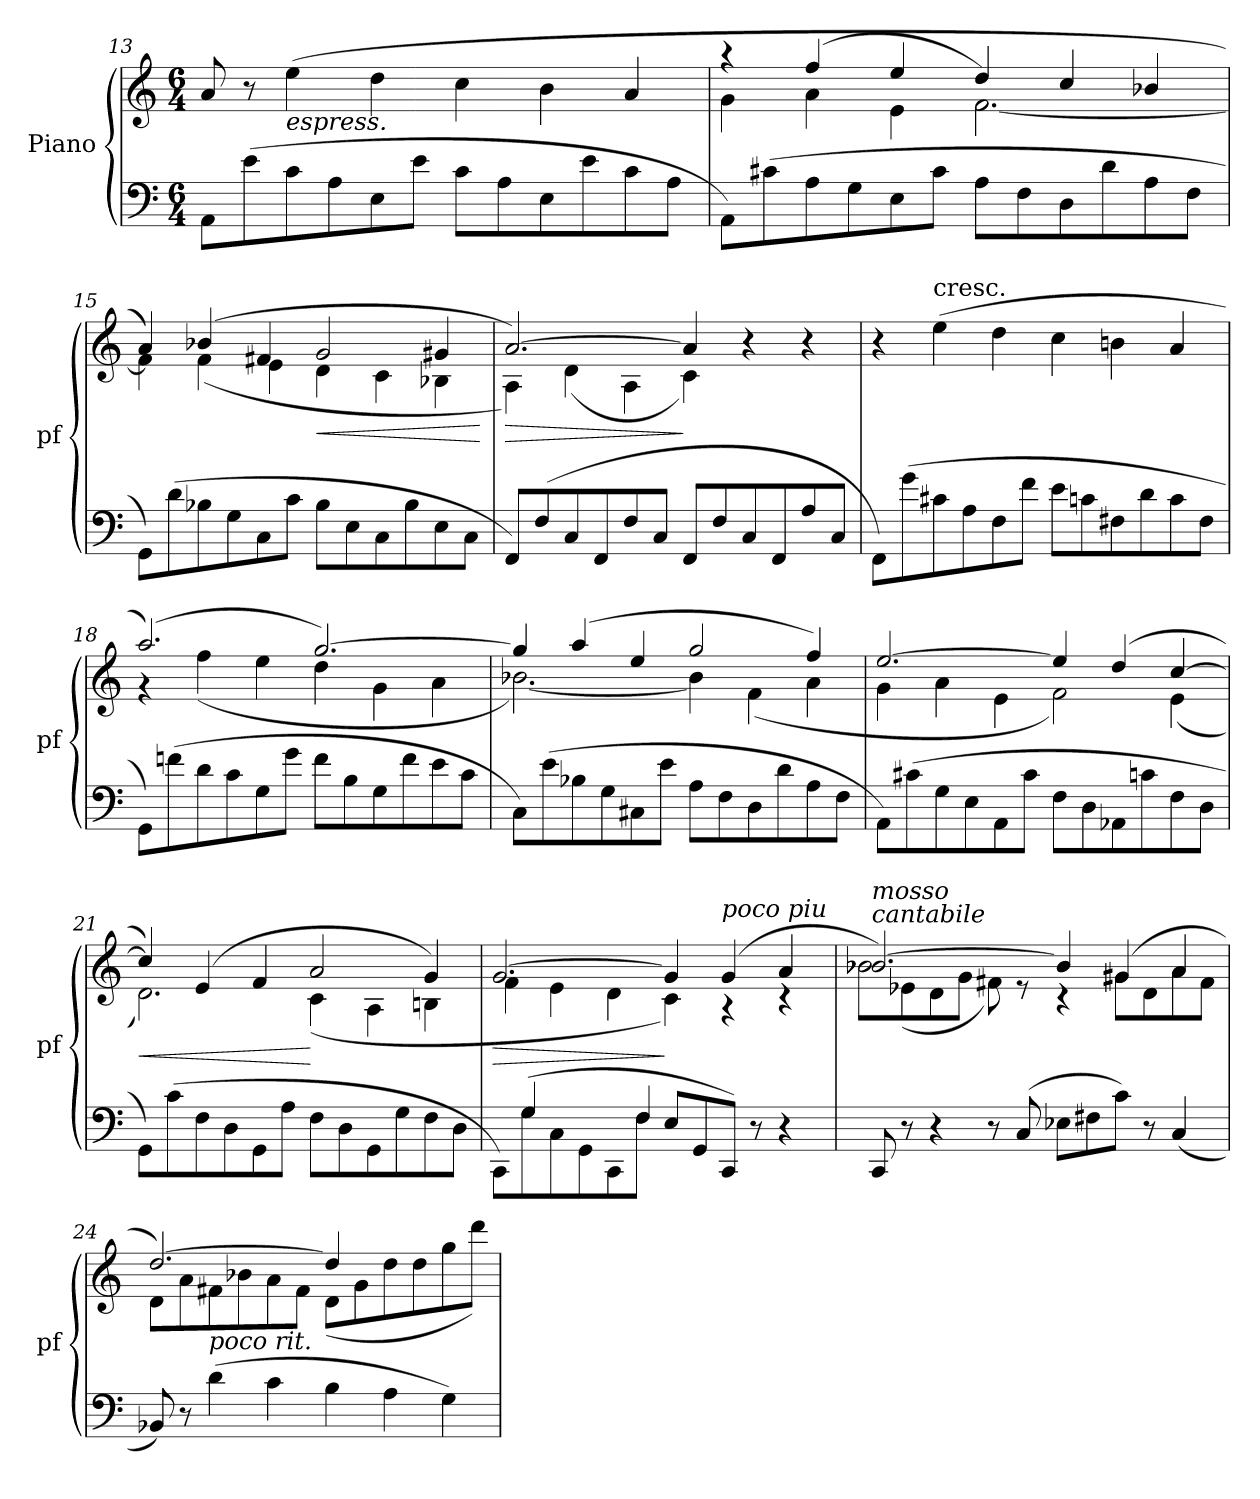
**kern	**kern	**dynam
*part2	*part1	*part1
*staff2	*staff1	*staff1
*I"Piano	*I"Piano	*
*I'pf	*I'pf	*
*clefF4	*clefG2	*
*k[]	*k[]	*
*a:	*a:	*
*M6/4	*M6/4	*
=13	=13	=13
8AA\L	8a/	.
(8e\	8r	.
!	!LO:TX:b:i:t=espress.	!
8c\	(<4ee\	.
8A\	.	.
8E\	4dd\	.
8e\J	.	.
8c\L	4cc\	.
8A\	.	.
8E\	4b\	.
8e\	.	.
8c\	4a/	.
8A\J	.	.
=14	=14	=14
*	*^	*
8AA\L)	4r	4g\	.
(8c#X\	.	.	.
8A\	(4ff/	4a\	.
8G\	.	.	.
8E\	4ee/	4e\	.
8c#\J	.	.	.
8A\L	4dd/	[2.f\)	.
8F\	.	.	.
8D\	4cc/	.	.
8d\	.	.	.
8A\	4b-X/	.	.
8F\J	.	.	.
=15	=15	=15	=15
8GG\L)	4a/)	4f\]	.
(8d\	.	.	.
8B-X\	(4b-X/	(4f\	.
8G\	.	.	.
8C\	4f#X/	4e\	.
8c\J	.	.	.
!	!	!	!LO:HP:b
8B-\L	2g/	4d\	<
8E\	.	.	.
8C\	.	4c\	.
8B-\	.	.	.
8E\	4g#X/	4B-X\	.
8C\J	.	.	.
*	*v	*v	*
.	.	[
=16	=16	=16
*	*^	*
!	!	!	!LO:HP:b
8FF/L)	[2.a/)	4A\)	>
(<8F/	.	.	.
8C/	.	(4d\	.
8FF/	.	.	.
8F/	.	4A\	.
8C/J	.	.	.
8FF/L	4a/]	4c\)	]
8F/	.	.	.
8C/	4r	2ryy	.
8FF/	.	.	.
8A/	4r	.	.
8C/J	.	.	.
*	*v	*v	*
=17	=17	=17
8FF\L)	4r	.
(8g\	.	.
!	!LO:TX:t=cresc.	!
8c#X\	(4ee\	.
8A\	.	.
8F\	4dd\	.
8f\J	.	.
8e\L	4cc\	.
8cn\	.	.
8F#X\	4bn\	.
8d\	.	.
8c\	4a/	.
8F#\J	.	.
=18	=18	=18
*	*^	*
8GG\L)	(2.aa/)	4r	.
(8fn\	.	.	.
8d\	.	(4ff\	.
8c\	.	.	.
8G\	.	4ee\	.
8g\J	.	.	.
8f\L	[2.gg/)	4dd\	.
8B\	.	.	.
8G\	.	4g\	.
8f\	.	.	.
8e\	.	4a\	.
8c\J	.	.	.
=19	=19	=19	=19
8C\L)	4gg/]	[2.b-X\)	.
(8e\	.	.	.
8B-X\	(4aa/	.	.
8G\	.	.	.
8C#X\	4ee/	.	.
8e\J	.	.	.
8A\L	2gg/	4b-\]	.
8F\	.	.	.
8D\	.	(4f\	.
8d\	.	.	.
8A\	4ff/)	4a\	.
8F\J	.	.	.
=20	=20	=20	=20
8AA\L)	[2.ee/	4g\	.
(8c#X\	.	.	.
8G\	.	4a\	.
8E\	.	.	.
8AA\	.	4e\	.
8c#\J	.	.	.
8F\L	4ee/]	2f\)	.
8D\	.	.	.
8AA-X\	(4dd/	.	.
8cn\	.	.	.
8F\	[4cc/	(4e\	.
8D\J	.	.	.
=21	=21	=21	=21
!	!	!	!LO:HP:b
8GG\L)	4cc/])	2.d\)	<
(8c\	.	.	.
8F\	(4e/	.	.
8D\	.	.	.
8GG\	4f/	.	.
8A\J	.	.	.
8F\L	2a/	(4c\	[
8D\	.	.	.
8GG\	.	4A\	.
8G\	.	.	.
8F\	4g/)	4Bn\	.
8D\J	.	.	.
=22	=22	=22	=22
*^	*	*	*
!	!	!	!	!LO:HP:b
8CC\L)	8ryy	[2.g/	4f\	>
(<8G\	4G/	.	.	.
8C\	.	.	4e\	.
8GG\	4ryy	.	.	.
8CC\	.	.	4d\	.
8F\J	4F/	.	.	.
8E/L	.	4g/]	4c\)	]
8GG/	2ryy	.	.	.
!	!	!LO:TX:a:i:t=poco piu	!	!
8CC/J)	.	(4g/	4r	.
8r	.	.	.	.
4r	.	4a/	4r	.
.	8ryy	.	.	.
=23	=23	=23	=23	=23
!	!	!LO:TX:a:i:t=mosso\ncantabile	!	!
!	!	!	!LO:N:vis=2	!
*v	*v	*	*	*
8CC/	[2.b-X/)	8b-X\	.
8r	.	(8e-X\	.
4r	.	8d\	.
.	.	8g\J	.
8r	.	8f#X\)	.
(8C/	.	8r	.
8E-X\L	4b-/]	4r	.
8F#X\	.	.	.
8c\J)	(4g#X/	8g#X\L	.
8r	.	8d\	.
(4C/	4a/	8a\	.
.	.	8f#\J	.
=24	=24	=24	=24
8BB-X/)	[2.dd/)	8d\L	.
8r	.	8a\	.
!	!	!LO:TX:b:i:t=poco rit.	!
(4d\	.	8f#X\	.
.	.	8b-X\	.
4c\	.	8a\	.
.	.	8f#\J	.
4B\	4dd/]	(>8d\L	.
.	.	8g\	.
4A\	2ryy	8dd\	.
.	.	8dd\	.
4G\)	.	8gg\	.
.	.	8ddd\J)	.
*	*v	*v	*
=	=	=
*-	*-	*-
